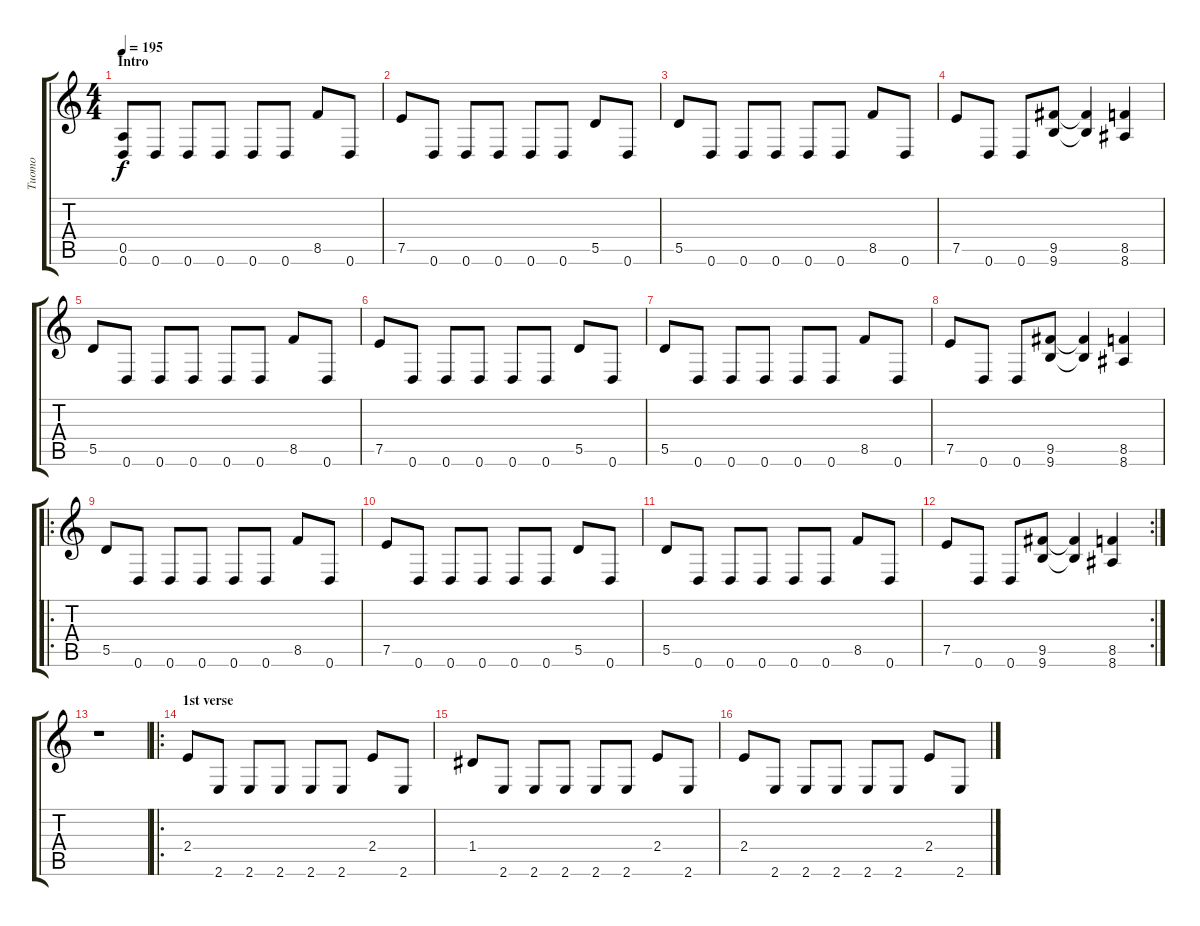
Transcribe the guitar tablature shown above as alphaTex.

\track ("Tuomo" "Tuomo") {instrument distortionguitar}
\staff {score tabs}
\tuning (E4 B3 G3 D3 A2 D2) {hide}
\ts (4 4)
\section ("" "Intro")
\tempo 195
\clef g2
\ks c
(0.5 0.6).8{dy f instrument distortionguitar} 0.6.8 0.6.8 0.6.8 0.6.8 0.6.8 8.5.8 0.6.8 |
7.5.8 0.6.8 0.6.8 0.6.8 0.6.8 0.6.8 5.5.8 0.6.8 |
5.5.8 0.6.8 0.6.8 0.6.8 0.6.8 0.6.8 8.5.8 0.6.8 |
7.5.8 0.6.8 0.6.8 (9.5 9.6).8 (9.5{t} 9.6{t}).4 (8.5 8.6).4 |
5.5.8 0.6.8 0.6.8 0.6.8 0.6.8 0.6.8 8.5.8 0.6.8 |
7.5.8 0.6.8 0.6.8 0.6.8 0.6.8 0.6.8 5.5.8 0.6.8 |
5.5.8 0.6.8 0.6.8 0.6.8 0.6.8 0.6.8 8.5.8 0.6.8 |
7.5.8 0.6.8 0.6.8 (9.5 9.6).8 (9.5{t} 9.6{t}).4 (8.5 8.6).4 |
\ro
5.5.8 0.6.8 0.6.8 0.6.8 0.6.8 0.6.8 8.5.8 0.6.8 |
7.5.8 0.6.8 0.6.8 0.6.8 0.6.8 0.6.8 5.5.8 0.6.8 |
5.5.8 0.6.8 0.6.8 0.6.8 0.6.8 0.6.8 8.5.8 0.6.8 |
\rc 2
7.5.8 0.6.8 0.6.8 (9.5 9.6).8 (9.5{t} 9.6{t}).4 (8.5 8.6).4 |
r.1 |
\ro
\section ("" "1st verse")
2.4.8 2.6.8 2.6.8 2.6.8 2.6.8 2.6.8 2.4.8 2.6.8 |
1.4.8 2.6.8 2.6.8 2.6.8 2.6.8 2.6.8 2.4.8 2.6.8 |
2.4.8 2.6.8 2.6.8 2.6.8 2.6.8 2.6.8 2.4.8 2.6.8
